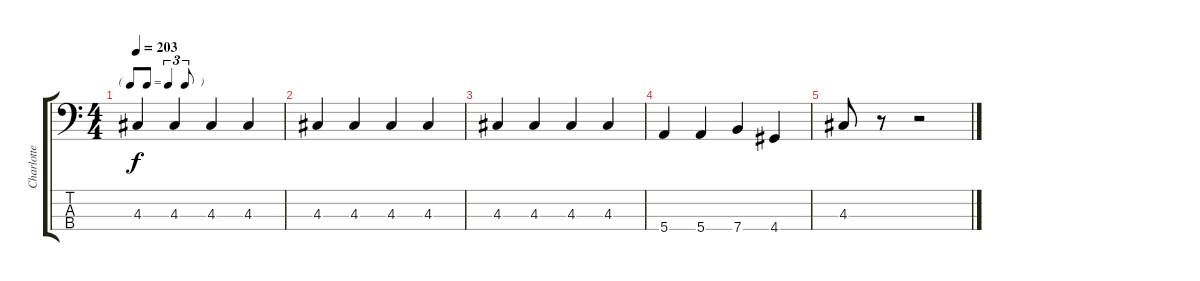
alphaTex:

\track ("Charlotte (la blonde)" "Charlotte ") {instrument electricbasspick}
\staff {score tabs}
\tuning (G2 D2 A1 E1) {hide}
\ts (4 4)
\tf triplet8th
\tempo 203
\clef f4
\ks c
4.3.4{dy f} 4.3.4 4.3.4 4.3.4 |
4.3.4 4.3.4 4.3.4 4.3.4 |
4.3.4 4.3.4 4.3.4 4.3.4 |
5.4.4 5.4.4 7.4.4 4.4.4 |
4.3.8 r.8 r.2
